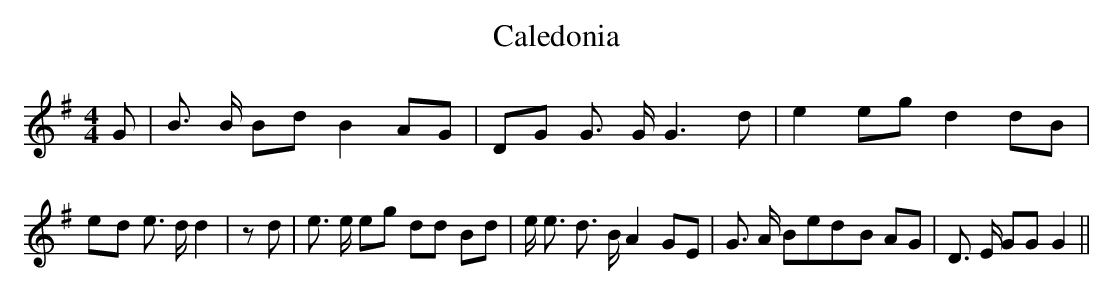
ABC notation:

X:1
T:Caledonia
M:4/4
L:1/8
K:G
 G| B3/2 B/2 Bd B2 AG|D-G G3/2 G/2 G3 d| e2 eg d2 dB|e-d e3/2 d/2 d2|\
 z d| e3/2 e/2 eg dd Bd| e/2 e3/2 d3/2 B/2 A2 GE| G3/2 A/2 Bed-B AG|\
 D3/2 E/2 GG G2||
